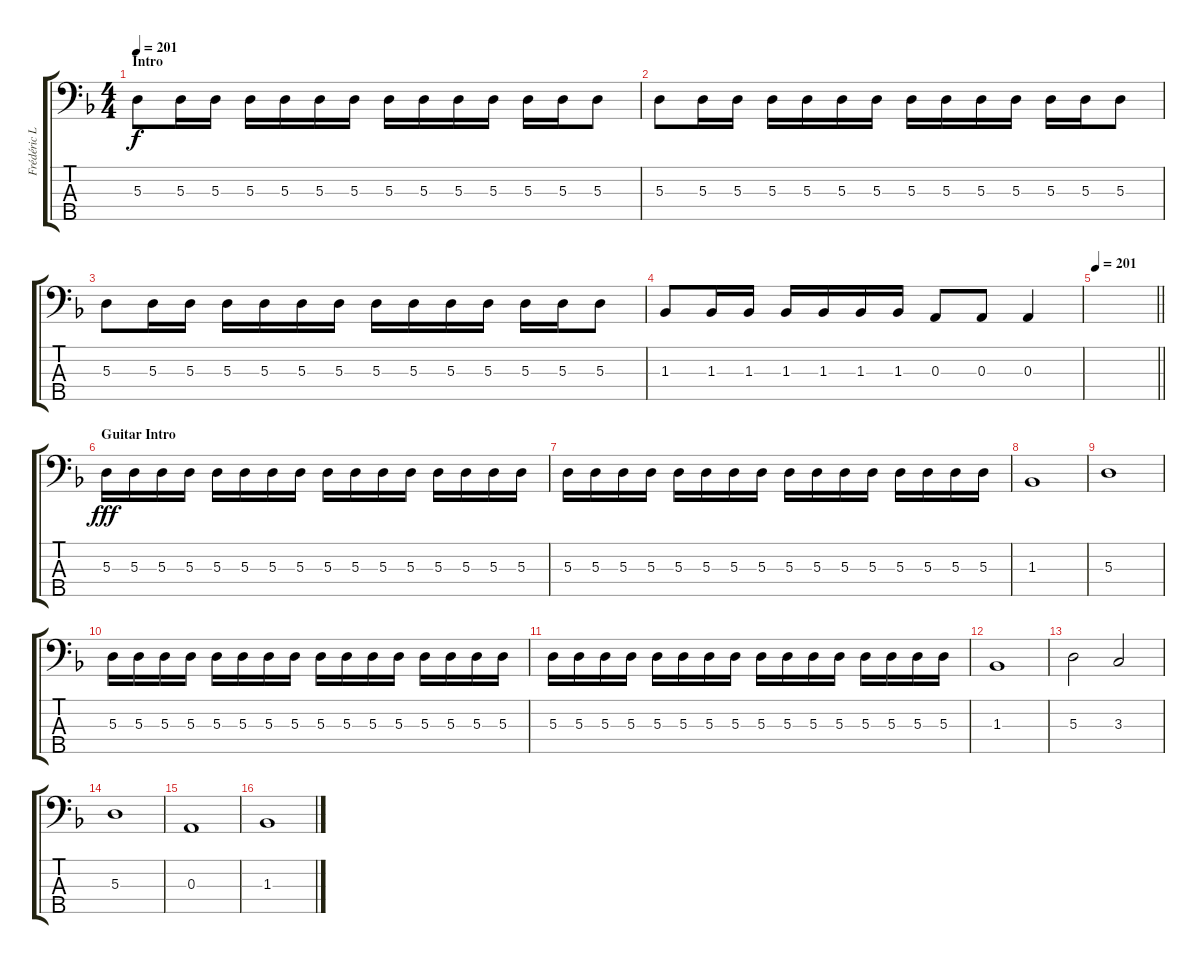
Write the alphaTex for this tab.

\track ("Frédéric Leclercq" "Frédéric L") {instrument electricbasspick}
\staff {score tabs}
\tuning (G2 D2 A1 E1 B0) {hide}
\ts (4 4)
\section ("" "Intro")
\tempo 201
\tempo 129
\tempo 201
\clef f4
\ks dminor
5.3.8{dy f instrument electricbasspick} 5.3.16 5.3.16 5.3.16 5.3.16 5.3.16 5.3.16 5.3.16 5.3.16 5.3.16 5.3.16 5.3.16 5.3.16 5.3.8 |
5.3.8 5.3.16 5.3.16 5.3.16 5.3.16 5.3.16 5.3.16 5.3.16 5.3.16 5.3.16 5.3.16 5.3.16 5.3.16 5.3.8 |
5.3.8 5.3.16 5.3.16 5.3.16 5.3.16 5.3.16 5.3.16 5.3.16 5.3.16 5.3.16 5.3.16 5.3.16 5.3.16 5.3.8 |
1.3.8 1.3.16 1.3.16 1.3.16 1.3.16 1.3.16 1.3.16 0.3.8 0.3.8 0.3.4 |
\tempo 201
\barLineRight lightlight
|
\section ("" "Guitar Intro")
5.3.16{dy fff} 5.3.16 5.3.16 5.3.16 5.3.16 5.3.16 5.3.16 5.3.16 5.3.16 5.3.16 5.3.16 5.3.16 5.3.16 5.3.16 5.3.16 5.3.16 |
5.3.16 5.3.16 5.3.16 5.3.16 5.3.16 5.3.16 5.3.16 5.3.16 5.3.16 5.3.16 5.3.16 5.3.16 5.3.16 5.3.16 5.3.16 5.3.16 |
1.3.1 |
5.3.1 |
5.3.16 5.3.16 5.3.16 5.3.16 5.3.16 5.3.16 5.3.16 5.3.16 5.3.16 5.3.16 5.3.16 5.3.16 5.3.16 5.3.16 5.3.16 5.3.16 |
5.3.16 5.3.16 5.3.16 5.3.16 5.3.16 5.3.16 5.3.16 5.3.16 5.3.16 5.3.16 5.3.16 5.3.16 5.3.16 5.3.16 5.3.16 5.3.16 |
1.3.1 |
5.3.2 3.3.2 |
5.3.1 |
0.3.1 |
1.3.1
